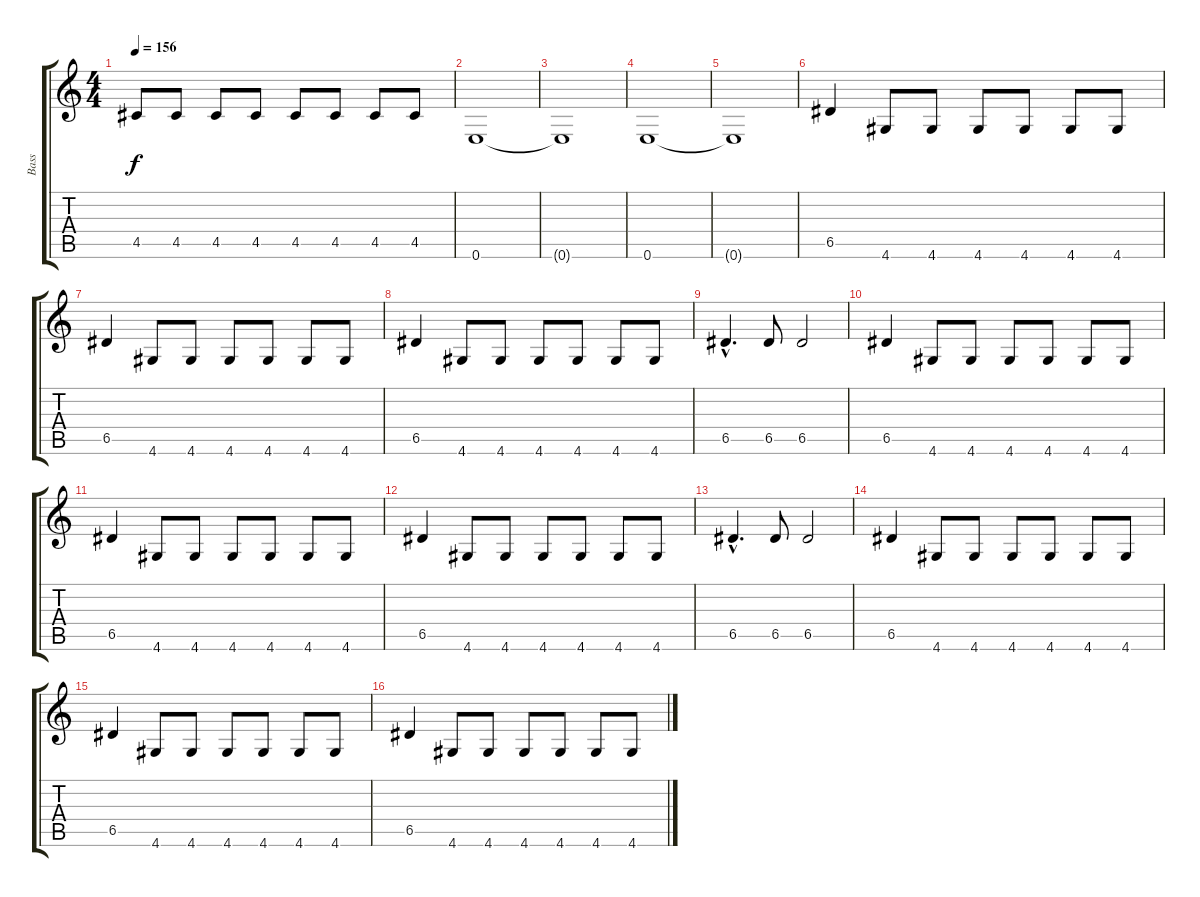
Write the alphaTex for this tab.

\track ("Bass" "Bass") {instrument electricbasspick}
\staff {score tabs}
\tuning (E4 B3 G3 D3 A2 E2) {hide}
\ts (4 4)
\tempo 156
\clef g2
\ks c
4.5.8{dy f} 4.5.8 4.5.8 4.5.8 4.5.8 4.5.8 4.5.8 4.5.8 |
0.6.1 |
0.6{t}.1 |
0.6.1 |
0.6{t}.1 |
6.5.4 4.6.8 4.6.8 4.6.8 4.6.8 4.6.8 4.6.8 |
6.5.4 4.6.8 4.6.8 4.6.8 4.6.8 4.6.8 4.6.8 |
6.5.4 4.6.8 4.6.8 4.6.8 4.6.8 4.6.8 4.6.8 |
6.5{hac}.4{d} 6.5.8 6.5.2 |
6.5.4 4.6.8 4.6.8 4.6.8 4.6.8 4.6.8 4.6.8 |
6.5.4 4.6.8 4.6.8 4.6.8 4.6.8 4.6.8 4.6.8 |
6.5.4 4.6.8 4.6.8 4.6.8 4.6.8 4.6.8 4.6.8 |
6.5{hac}.4{d} 6.5.8 6.5.2 |
6.5.4 4.6.8 4.6.8 4.6.8 4.6.8 4.6.8 4.6.8 |
6.5.4 4.6.8 4.6.8 4.6.8 4.6.8 4.6.8 4.6.8 |
6.5.4 4.6.8 4.6.8 4.6.8 4.6.8 4.6.8 4.6.8
